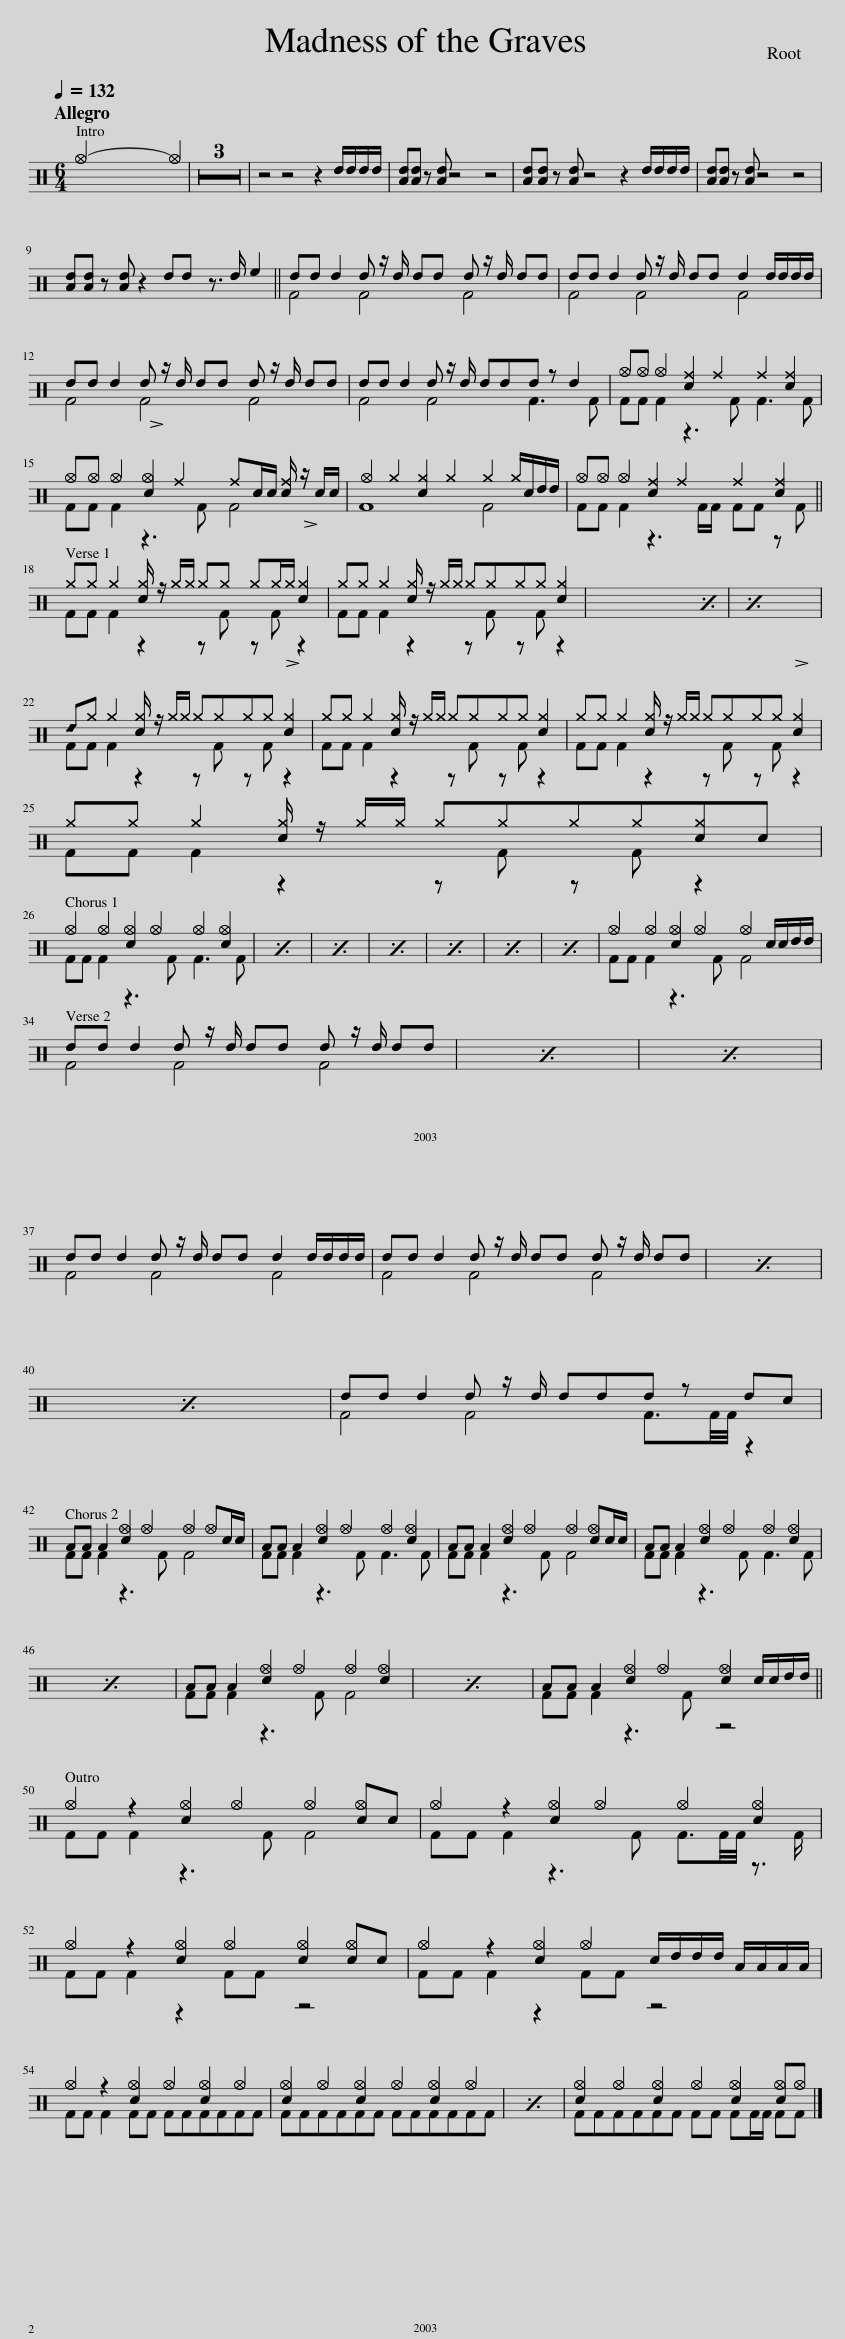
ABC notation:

X:1
%%score ( 1 2 )
L:1/8
Q:1/4=132
M:6/4
I:linebreak $
K:C
V:1 perc
K:none
V:2 perc
K:none
V:1
 _g2- x2 x2 x2 x2 _g2 | z12 | z12 | z12 | z4 z4 z2 d/d/d/d/ | %5
 [Ad][Ad] z [Ad] z4 z4 | [Ad][Ad] z [Ad] z4 z2 d/d/d/d/ | [Ad][Ad] z [Ad] z4 z4 |$ [Ad][Ad] z [Ad] z2 dd z3/2 d/ e2 || dd d2 d z/ d/ dd d z/ d/ dd | %10
 dd d2 d z/ d/ dd d2 d/d/d/d/ |$ dd d2 d z/ d/ dd d z/ d/ dd | dd d2 d z/ d/ ddd z d2 | _g_g _g2 [c^f]2 ^f2 ^f2 [c^f]2 |$ _g_g _g2 !>![c_g]2 ^f2 ^fc/c/ [c^f]/ z/ c/c/ | %15
 _g2 ^g2 [c^g]2 ^g2 ^g2 ^g/c/d/d/ | _g_g _g2 [c^f]2 ^f2 ^f2 [c^f]2 ||$ ^g^g ^g2 [c^g]/ z/ ^g/^g/ ^g^g ^g^g/^g/ !>![c^g]2 | ^g^g ^g2 [c^g]/ z/ ^g/^g/ ^g^g^g^g [c^g]2 | x12 | %20
 x12 |$ _d^g ^g2 [c^g]/ z/ ^g/^g/ ^g^g^g^g !>![c^g]2 | ^g^g ^g2 [c^g]/ z/ ^g/^g/ ^g^g^g^g [c^g]2 | ^g^g ^g2 [c^g]/ z/ ^g/^g/ ^g^g^g^g !>![c^g]2 |$ ^g^g ^g2 [c^g]/ z/ ^g/^g/ ^g^g^g^g[c^g]c |$ %25
 _g2 _g2 [c_g]2 _g2 _g2 [c_g]2 | x12 | x12 | x12 | x12 | %30
 x12 | x12 | _g2 _g2 [c_g]2 _g2 _g2 c/c/d/d/ |$ dd d2 d z/ d/ dd d z/ d/ dd | x12 | %35
 x12 |$ dd d2 d z/ d/ dd d2 d/d/d/d/ | dd d2 d z/ d/ dd d z/ d/ dd | x12 |$ x12 | %40
 dd d2 d z/ d/ ddd z dc |$ AA A2 [c_f]2 _f2 _f2 _fc/c/ | AA A2 [c_f]2 _f2 _f2 [c_f]2 | AA A2 [c_f]2 _f2 _f2 [c_f]c/c/ | AA A2 [c_f]2 _f2 _f2 [c_f]2 |$ %45
 x12 | AA A2 [c_f]2 _f2 _f2 [c_f]2 | x12 | AA A2 [c_f]2 _f2 [c_f]2 c/c/d/d/ ||$ _g2 z2 [c_g]2 _g2 _g2 [c_g]c | %50
 _g2 z2 [c_g]2 _g2 _g2 [c_g]2 |$ _g2 z2 [c_g]2 _g2 [c_g]2 [c_g]c | _g2 z2 [c_g]2 _g2 c/d/d/d/ A/A/A/A/ |$ _g2 z2 [c_g]2 _g2 [c_g]2 _g2 | [c_g]2 _g2 [c_g]2 _g2 [c_g]2 _g2 | %55
 x12 | [c_g]2 _g2 [c_g]2 _g2 [c_g]2 [c_g]_g |] %57
V:2
 x12 | x12 | x12 | x12 | x12 | %5
 x12 | x12 | x12 |$ x12 || F4 F4 F4 | %10
 F4 F4 F4 |$ F4 F4 F4 | F4 F4 F3 F | FF F2 z3 F F3 F |$ FF F2 z3 F F4 | %15
 F8 F4 | FF F2 z3 F/F/ FF z F ||$ FF F2 z2 z F z F z2 | FF F2 z2 z F z F z2 | x12 | %20
 x12 |$ FF F2 z2 z F z F z2 | FF F2 z2 z F z F z2 | FF F2 z2 z F z F z2 |$ FF F2 z2 z F z F z2 |$ %25
 FF F2 z3 F F3 F | x12 | x12 | x12 | x12 | %30
 x12 | x12 | FF F2 z3 F F4 |$ F4 F4 F4 | x12 | %35
 x12 |$ F4 F4 F4 | F4 F4 F4 | x12 |$ x12 | %40
 F4 F4 F3/2F/4F/4 z2 |$ FF F2 z3 F F4 | FF F2 z3 F F3 F | FF F2 z3 F F4 | FF F2 z3 F F3 F |$ %45
 x12 | FF F2 z3 F F4 | x12 | FF F2 z3 F z4 ||$ FF F2 z3 F F4 | %50
 FF F2 z3 F F3/2F/4F/4 z3/2 F/ |$ FF F2 z2 FF z4 | FF F2 z2 FF z4 |$ FF F2 FF FFFFFF | FFFFFF FFFFFF | %55
 x12 | FFFFFF FF FF/F/ FF |] %57
